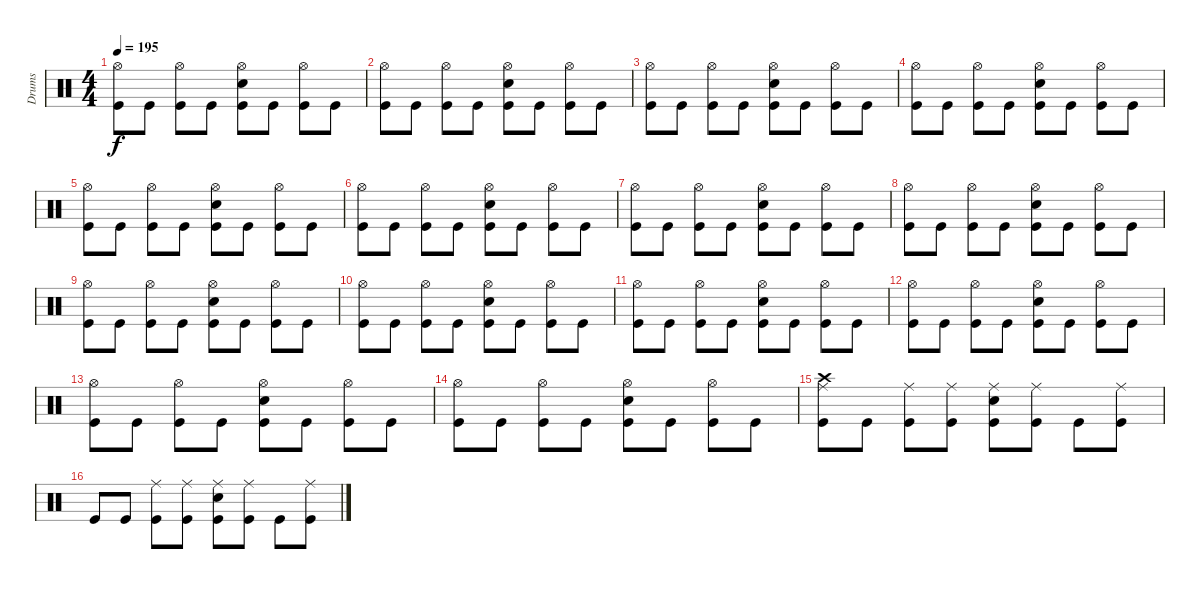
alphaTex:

\track ("Drums" "Drums") {instrument percussion}
\staff {score}
\articulation defaults
\ts (4 4)
\tempo 195
\clef neutral
\ks c
("Hi-Hat (open)" "Kick (hit)").8{dy f} "Kick (hit)".8 ("Hi-Hat (open)" "Kick (hit)").8 "Kick (hit)".8 ("Hi-Hat (open)" "Electric Snare (hit)" "Kick (hit)").8 "Kick (hit)".8 ("Hi-Hat (open)" "Kick (hit)").8 "Kick (hit)".8 |
("Hi-Hat (open)" "Kick (hit)").8 "Kick (hit)".8 ("Hi-Hat (open)" "Kick (hit)").8 "Kick (hit)".8 ("Hi-Hat (open)" "Electric Snare (hit)" "Kick (hit)").8 "Kick (hit)".8 ("Hi-Hat (open)" "Kick (hit)").8 "Kick (hit)".8 |
("Hi-Hat (open)" "Kick (hit)").8 "Kick (hit)".8 ("Hi-Hat (open)" "Kick (hit)").8 "Kick (hit)".8 ("Hi-Hat (open)" "Electric Snare (hit)" "Kick (hit)").8 "Kick (hit)".8 ("Hi-Hat (open)" "Kick (hit)").8 "Kick (hit)".8 |
("Hi-Hat (open)" "Kick (hit)").8 "Kick (hit)".8 ("Hi-Hat (open)" "Kick (hit)").8 "Kick (hit)".8 ("Hi-Hat (open)" "Electric Snare (hit)" "Kick (hit)").8 "Kick (hit)".8 ("Hi-Hat (open)" "Kick (hit)").8 "Kick (hit)".8 |
("Hi-Hat (open)" "Kick (hit)").8 "Kick (hit)".8 ("Hi-Hat (open)" "Kick (hit)").8 "Kick (hit)".8 ("Hi-Hat (open)" "Electric Snare (hit)" "Kick (hit)").8 "Kick (hit)".8 ("Hi-Hat (open)" "Kick (hit)").8 "Kick (hit)".8 |
("Hi-Hat (open)" "Kick (hit)").8 "Kick (hit)".8 ("Hi-Hat (open)" "Kick (hit)").8 "Kick (hit)".8 ("Hi-Hat (open)" "Electric Snare (hit)" "Kick (hit)").8 "Kick (hit)".8 ("Hi-Hat (open)" "Kick (hit)").8 "Kick (hit)".8 |
("Hi-Hat (open)" "Kick (hit)").8 "Kick (hit)".8 ("Hi-Hat (open)" "Kick (hit)").8 "Kick (hit)".8 ("Hi-Hat (open)" "Electric Snare (hit)" "Kick (hit)").8 "Kick (hit)".8 ("Hi-Hat (open)" "Kick (hit)").8 "Kick (hit)".8 |
("Hi-Hat (open)" "Kick (hit)").8 "Kick (hit)".8 ("Hi-Hat (open)" "Kick (hit)").8 "Kick (hit)".8 ("Hi-Hat (open)" "Electric Snare (hit)" "Kick (hit)").8 "Kick (hit)".8 ("Hi-Hat (open)" "Kick (hit)").8 "Kick (hit)".8 |
("Hi-Hat (open)" "Kick (hit)").8 "Kick (hit)".8 ("Hi-Hat (open)" "Kick (hit)").8 "Kick (hit)".8 ("Hi-Hat (open)" "Electric Snare (hit)" "Kick (hit)").8 "Kick (hit)".8 ("Hi-Hat (open)" "Kick (hit)").8 "Kick (hit)".8 |
("Hi-Hat (open)" "Kick (hit)").8 "Kick (hit)".8 ("Hi-Hat (open)" "Kick (hit)").8 "Kick (hit)".8 ("Hi-Hat (open)" "Electric Snare (hit)" "Kick (hit)").8 "Kick (hit)".8 ("Hi-Hat (open)" "Kick (hit)").8 "Kick (hit)".8 |
("Hi-Hat (open)" "Kick (hit)").8 "Kick (hit)".8 ("Hi-Hat (open)" "Kick (hit)").8 "Kick (hit)".8 ("Hi-Hat (open)" "Electric Snare (hit)" "Kick (hit)").8 "Kick (hit)".8 ("Hi-Hat (open)" "Kick (hit)").8 "Kick (hit)".8 |
("Hi-Hat (open)" "Kick (hit)").8 "Kick (hit)".8 ("Hi-Hat (open)" "Kick (hit)").8 "Kick (hit)".8 ("Hi-Hat (open)" "Electric Snare (hit)" "Kick (hit)").8 "Kick (hit)".8 ("Hi-Hat (open)" "Kick (hit)").8 "Kick (hit)".8 |
("Hi-Hat (open)" "Kick (hit)").8 "Kick (hit)".8 ("Hi-Hat (open)" "Kick (hit)").8 "Kick (hit)".8 ("Hi-Hat (open)" "Electric Snare (hit)" "Kick (hit)").8 "Kick (hit)".8 ("Hi-Hat (open)" "Kick (hit)").8 "Kick (hit)".8 |
("Hi-Hat (open)" "Kick (hit)").8 "Kick (hit)".8 ("Hi-Hat (open)" "Kick (hit)").8 "Kick (hit)".8 ("Hi-Hat (open)" "Electric Snare (hit)" "Kick (hit)").8 "Kick (hit)".8 ("Hi-Hat (open)" "Kick (hit)").8 "Kick (hit)".8 |
("Crash high (hit)" "Ride (middle)" "Kick (hit)").8 "Kick (hit)".8 ("Ride (middle)" "Kick (hit)").8 ("Ride (middle)" "Kick (hit)").8 ("Ride (middle)" "Electric Snare (hit)" "Kick (hit)").8 ("Ride (middle)" "Kick (hit)").8 "Kick (hit)".8 ("Ride (middle)" "Kick (hit)").8 |
"Kick (hit)".8 "Kick (hit)".8 ("Ride (middle)" "Kick (hit)").8 ("Ride (middle)" "Kick (hit)").8 ("Ride (middle)" "Electric Snare (hit)" "Kick (hit)").8 ("Ride (middle)" "Kick (hit)").8 "Kick (hit)".8 ("Ride (middle)" "Kick (hit)").8
